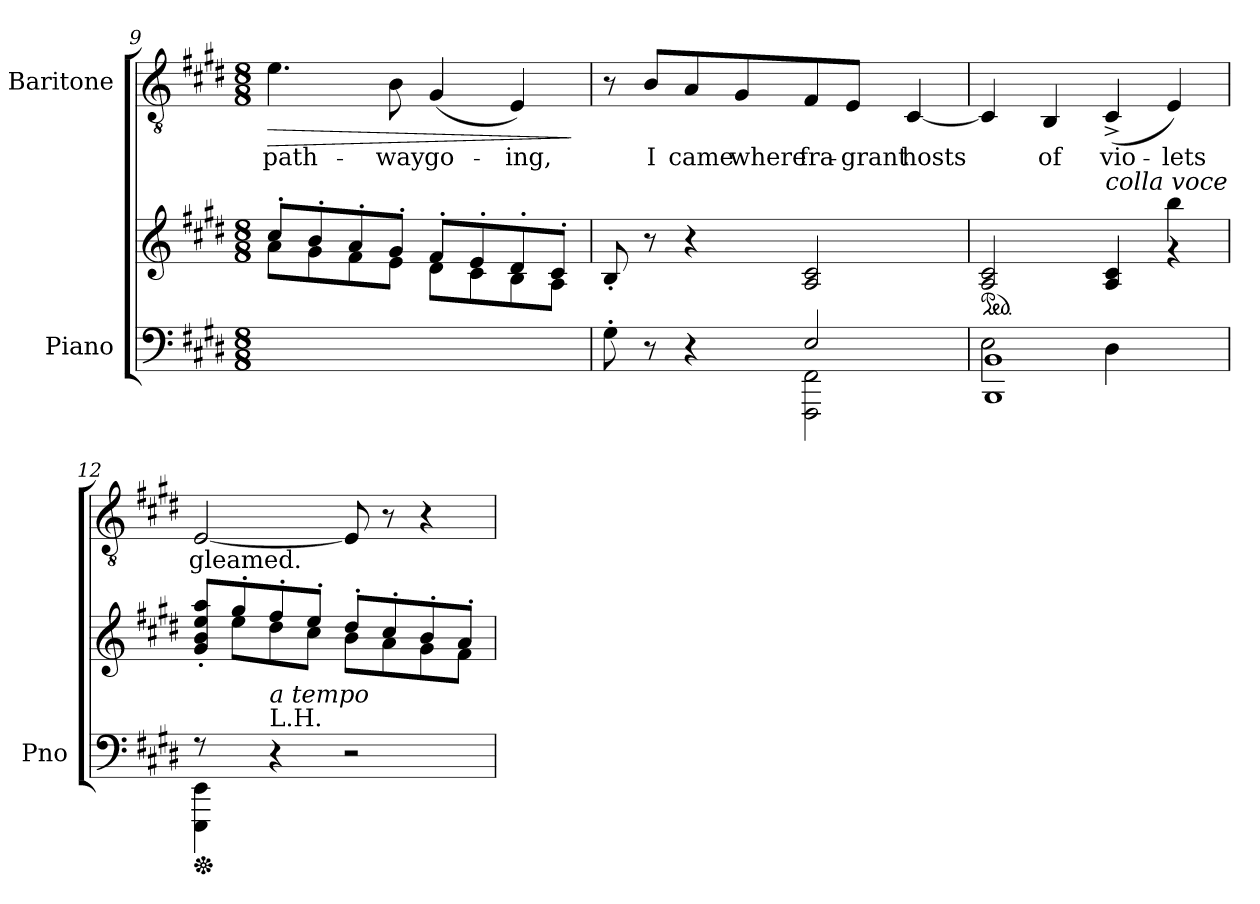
**kern	**kern	**kern	**text	**dynam
*part2	*part2	*part1	*part1	*part1
*staff3	*staff2	*staff1	*staff1	*staff1
*I"Piano	*	*I"Baritone	*	*
*I'Pno	*	*	*	*
*clefF4	*clefG2	*clefGv2	*	*
*k[f#c#g#d#]	*k[f#c#g#d#]	*k[f#c#g#d#]	*	*
*M8/8	*M8/8	*M8/8	*	*
=9	=9	=9	=9	=9
*	*^	*	*	*
!	!	!	!	!	!LO:HP:b
1ryy	8cc#'>/L	8a\L	4.e\	path-	>
.	8b'>/	8g#\	.	.	.
.	8a'>/	8f#\	.	.	.
.	8g#'>/J	8e\J	8B\	-way	.
.	8f#'>/L	8d#\L	(4G#/	go-	.
.	8e'>/	8c#\	.	.	.
.	8d#'>/	8B\	4E/)	-ing,	.
.	8c#'>/J	8A\J	.	.	.
*	*v	*v	*	*	*
.	.	.	.	]
=10	=10	=10	=10	=10
*^	*	*	*	*
2ryy	8G#'>\	8B'>/	8r	.	.
.	8r	8r	8B/L	I	.
.	4r	4r	8A/	came	.
.	.	.	8G#/	where	.
2E/	2FFF#\ 2FF#\	2A/ 2c#/	8F#/	fra-	.
.	.	.	8E/J	-grant	.
.	.	.	[4C#/	hosts	.
=11	=11	=11	=11	=11	=11
*	*	*ped	*	*	*
*	*	*^	*	*	*
2E\	1BBB 1BB	2A/ 2c#/	2.ryy	4C#/]	.	.
.	.	.	.	4BB/	of	.
!	!	!LO:TX:i:t=colla voce	!	!	!	!
4D#\	.	4A/ 4c#/	.	(4C#^>/	vio-	.
4ryy	.	4bb\	4r	4E/)	-lets	.
=12	=12	=12	=12	=12	=12	=12
*Xped	*	*	*	*	*	*
8r	4EEE\ 4EE\	8g#/'> 8b/'> 8ee/'> 8aa/'>L	8ryy	[2E/	gleamed.	.
2..ryy	.	8gg#'>/	8ee\L	.	.	.
!	!LO:TX:a:t=L.H.	!	!	!	!	!
!	!LO:TX:i:t=a tempo	!	!	!	!	!
.	4r	8ff#'>/	8dd#\	.	.	.
.	.	8ee'>/J	8cc#\J	.	.	.
.	2r	8dd#'>/L	8b\L	8E/]	.	.
.	.	8cc#'>/	8a\	8r	.	.
.	.	8b'>/	8g#\	4r	.	.
.	.	8a'>/J	8f#\J	.	.	.
*v	*v	*	*	*	*	*
*	*v	*v	*	*	*
=	=	=	=	=
*-	*-	*-	*-	*-
